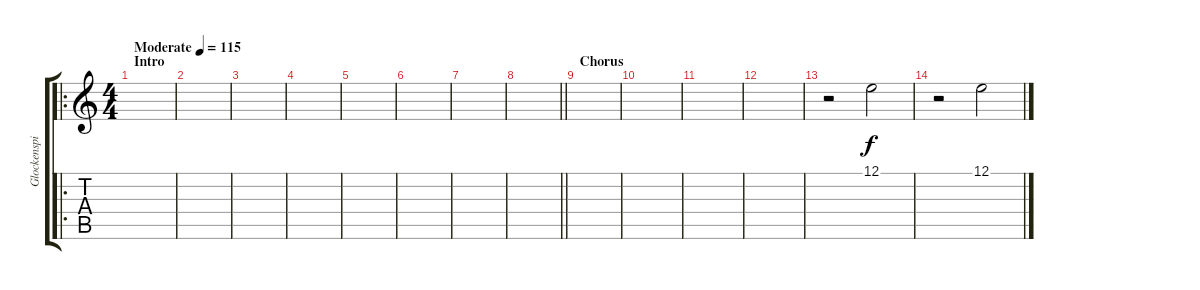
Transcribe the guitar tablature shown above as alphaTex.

\track ("Glockenspiel" "Glockenspi") {instrument glockenspiel}
\staff {score tabs}
\tuning (E4 B3 G3 D3 A2 E2) {hide}
\ro
\ts (4 4)
\section ("" "Intro")
\tempo (115 "Moderate")
\clef g2
\ks c
|
|
|
|
|
|
|
\barLineRight lightlight
|
\section ("" "Chorus")
|
|
|
|
r.2 12.1.2 |
r.2 12.1.2
